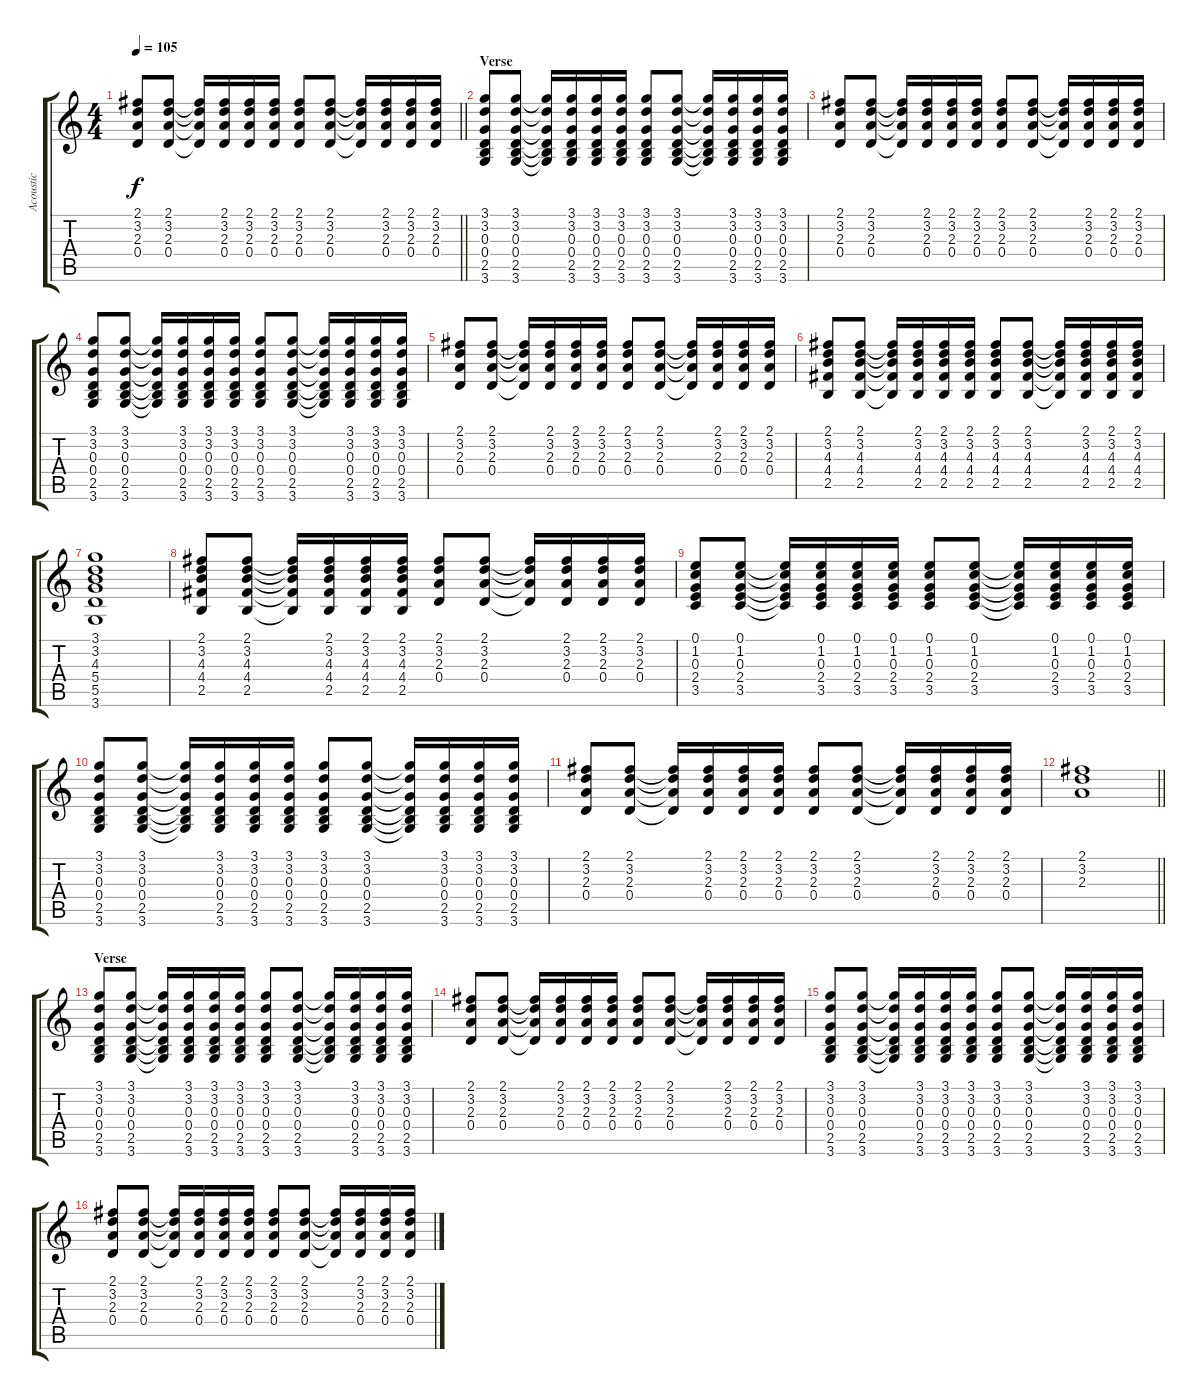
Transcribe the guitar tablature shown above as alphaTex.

\track ("Acoustic " "Acoustic ") {instrument acousticguitarsteel}
\staff {score tabs}
\tuning (E4 B3 G3 D3 A2 E2) {hide}
\ts (4 4)
\tempo 105
\clef g2
\barLineRight lightlight
\ks c
(2.1 3.2 2.3 0.4).8{dy f} (2.1 3.2 2.3 0.4).8 (2.1{t} 3.2{t} 2.3{t} 0.4{t}).16 (2.1 3.2 2.3 0.4).16 (2.1 3.2 2.3 0.4).16 (2.1 3.2 2.3 0.4).16 (2.1 3.2 2.3 0.4).8 (2.1 3.2 2.3 0.4).8 (2.1{t} 3.2{t} 2.3{t} 0.4{t}).16 (2.1 3.2 2.3 0.4).16 (2.1 3.2 2.3 0.4).16 (2.1 3.2 2.3 0.4).16 |
\section ("" "Verse")
(3.1 3.2 0.3 0.4 2.5 3.6).8 (3.1 3.2 0.3 0.4 2.5 3.6).8 (3.1{t} 3.2{t} 0.3{t} 0.4{t} 2.5{t} 3.6{t}).16 (3.1 3.2 0.3 0.4 2.5 3.6).16 (3.1 3.2 0.3 0.4 2.5 3.6).16 (3.1 3.2 0.3 0.4 2.5 3.6).16 (3.1 3.2 0.3 0.4 2.5 3.6).8 (3.1 3.2 0.3 0.4 2.5 3.6).8 (3.1{t} 3.2{t} 0.3{t} 0.4{t} 2.5{t} 3.6{t}).16 (3.1 3.2 0.3 0.4 2.5 3.6).16 (3.1 3.2 0.3 0.4 2.5 3.6).16 (3.1 3.2 0.3 0.4 2.5 3.6).16 |
(2.1 3.2 2.3 0.4).8 (2.1 3.2 2.3 0.4).8 (2.1{t} 3.2{t} 2.3{t} 0.4{t}).16 (2.1 3.2 2.3 0.4).16 (2.1 3.2 2.3 0.4).16 (2.1 3.2 2.3 0.4).16 (2.1 3.2 2.3 0.4).8 (2.1 3.2 2.3 0.4).8 (2.1{t} 3.2{t} 2.3{t} 0.4{t}).16 (2.1 3.2 2.3 0.4).16 (2.1 3.2 2.3 0.4).16 (2.1 3.2 2.3 0.4).16 |
(3.1 3.2 0.3 0.4 2.5 3.6).8 (3.1 3.2 0.3 0.4 2.5 3.6).8 (3.1{t} 3.2{t} 0.3{t} 0.4{t} 2.5{t} 3.6{t}).16 (3.1 3.2 0.3 0.4 2.5 3.6).16 (3.1 3.2 0.3 0.4 2.5 3.6).16 (3.1 3.2 0.3 0.4 2.5 3.6).16 (3.1 3.2 0.3 0.4 2.5 3.6).8 (3.1 3.2 0.3 0.4 2.5 3.6).8 (3.1{t} 3.2{t} 0.3{t} 0.4{t} 2.5{t} 3.6{t}).16 (3.1 3.2 0.3 0.4 2.5 3.6).16 (3.1 3.2 0.3 0.4 2.5 3.6).16 (3.1 3.2 0.3 0.4 2.5 3.6).16 |
(2.1 3.2 2.3 0.4).8 (2.1 3.2 2.3 0.4).8 (2.1{t} 3.2{t} 2.3{t} 0.4{t}).16 (2.1 3.2 2.3 0.4).16 (2.1 3.2 2.3 0.4).16 (2.1 3.2 2.3 0.4).16 (2.1 3.2 2.3 0.4).8 (2.1 3.2 2.3 0.4).8 (2.1{t} 3.2{t} 2.3{t} 0.4{t}).16 (2.1 3.2 2.3 0.4).16 (2.1 3.2 2.3 0.4).16 (2.1 3.2 2.3 0.4).16 |
(2.1 3.2 4.3 4.4 2.5).8 (2.1 3.2 4.3 4.4 2.5).8 (2.1{t} 3.2{t} 4.3{t} 4.4{t} 2.5{t}).16 (2.1 3.2 4.3 4.4 2.5).16 (2.1 3.2 4.3 4.4 2.5).16 (2.1 3.2 4.3 4.4 2.5).16 (2.1 3.2 4.3 4.4 2.5).8 (2.1 3.2 4.3 4.4 2.5).8 (2.1{t} 3.2{t} 4.3{t} 4.4{t} 2.5{t}).16 (2.1 3.2 4.3 4.4 2.5).16 (2.1 3.2 4.3 4.4 2.5).16 (2.1 3.2 4.3 4.4 2.5).16 |
(3.1 3.2 4.3 5.4 5.5 3.6).1 |
(2.1 3.2 4.3 4.4 2.5).8 (2.1 3.2 4.3 4.4 2.5).8 (2.1{t} 3.2{t} 4.3{t} 4.4{t} 2.5{t}).16 (2.1 3.2 4.3 4.4 2.5).16 (2.1 3.2 4.3 4.4 2.5).16 (2.1 3.2 4.3 4.4 2.5).16 (2.1 3.2 2.3 0.4).8 (2.1 3.2 2.3 0.4).8 (2.1{t} 3.2{t} 2.3{t} 0.4{t}).16 (2.1 3.2 2.3 0.4).16 (2.1 3.2 2.3 0.4).16 (2.1 3.2 2.3 0.4).16 |
(0.1 1.2 0.3 2.4 3.5).8 (0.1 1.2 0.3 2.4 3.5).8 (0.1{t} 1.2{t} 0.3{t} 2.4{t} 3.5{t}).16 (0.1 1.2 0.3 2.4 3.5).16 (0.1 1.2 0.3 2.4 3.5).16 (0.1 1.2 0.3 2.4 3.5).16 (0.1 1.2 0.3 2.4 3.5).8 (0.1 1.2 0.3 2.4 3.5).8 (0.1{t} 1.2{t} 0.3{t} 2.4{t} 3.5{t}).16 (0.1 1.2 0.3 2.4 3.5).16 (0.1 1.2 0.3 2.4 3.5).16 (0.1 1.2 0.3 2.4 3.5).16 |
(3.1 3.2 0.3 0.4 2.5 3.6).8 (3.1 3.2 0.3 0.4 2.5 3.6).8 (3.1{t} 3.2{t} 0.3{t} 0.4{t} 2.5{t} 3.6{t}).16 (3.1 3.2 0.3 0.4 2.5 3.6).16 (3.1 3.2 0.3 0.4 2.5 3.6).16 (3.1 3.2 0.3 0.4 2.5 3.6).16 (3.1 3.2 0.3 0.4 2.5 3.6).8 (3.1 3.2 0.3 0.4 2.5 3.6).8 (3.1{t} 3.2{t} 0.3{t} 0.4{t} 2.5{t} 3.6{t}).16 (3.1 3.2 0.3 0.4 2.5 3.6).16 (3.1 3.2 0.3 0.4 2.5 3.6).16 (3.1 3.2 0.3 0.4 2.5 3.6).16 |
(2.1 3.2 2.3 0.4).8 (2.1 3.2 2.3 0.4).8 (2.1{t} 3.2{t} 2.3{t} 0.4{t}).16 (2.1 3.2 2.3 0.4).16 (2.1 3.2 2.3 0.4).16 (2.1 3.2 2.3 0.4).16 (2.1 3.2 2.3 0.4).8 (2.1 3.2 2.3 0.4).8 (2.1{t} 3.2{t} 2.3{t} 0.4{t}).16 (2.1 3.2 2.3 0.4).16 (2.1 3.2 2.3 0.4).16 (2.1 3.2 2.3 0.4).16 |
\barLineRight lightlight
(2.1 3.2 2.3).1 |
\section ("" "Verse")
(3.1 3.2 0.3 0.4 2.5 3.6).8 (3.1 3.2 0.3 0.4 2.5 3.6).8 (3.1{t} 3.2{t} 0.3{t} 0.4{t} 2.5{t} 3.6{t}).16 (3.1 3.2 0.3 0.4 2.5 3.6).16 (3.1 3.2 0.3 0.4 2.5 3.6).16 (3.1 3.2 0.3 0.4 2.5 3.6).16 (3.1 3.2 0.3 0.4 2.5 3.6).8 (3.1 3.2 0.3 0.4 2.5 3.6).8 (3.1{t} 3.2{t} 0.3{t} 0.4{t} 2.5{t} 3.6{t}).16 (3.1 3.2 0.3 0.4 2.5 3.6).16 (3.1 3.2 0.3 0.4 2.5 3.6).16 (3.1 3.2 0.3 0.4 2.5 3.6).16 |
(2.1 3.2 2.3 0.4).8 (2.1 3.2 2.3 0.4).8 (2.1{t} 3.2{t} 2.3{t} 0.4{t}).16 (2.1 3.2 2.3 0.4).16 (2.1 3.2 2.3 0.4).16 (2.1 3.2 2.3 0.4).16 (2.1 3.2 2.3 0.4).8 (2.1 3.2 2.3 0.4).8 (2.1{t} 3.2{t} 2.3{t} 0.4{t}).16 (2.1 3.2 2.3 0.4).16 (2.1 3.2 2.3 0.4).16 (2.1 3.2 2.3 0.4).16 |
(3.1 3.2 0.3 0.4 2.5 3.6).8 (3.1 3.2 0.3 0.4 2.5 3.6).8 (3.1{t} 3.2{t} 0.3{t} 0.4{t} 2.5{t} 3.6{t}).16 (3.1 3.2 0.3 0.4 2.5 3.6).16 (3.1 3.2 0.3 0.4 2.5 3.6).16 (3.1 3.2 0.3 0.4 2.5 3.6).16 (3.1 3.2 0.3 0.4 2.5 3.6).8 (3.1 3.2 0.3 0.4 2.5 3.6).8 (3.1{t} 3.2{t} 0.3{t} 0.4{t} 2.5{t} 3.6{t}).16 (3.1 3.2 0.3 0.4 2.5 3.6).16 (3.1 3.2 0.3 0.4 2.5 3.6).16 (3.1 3.2 0.3 0.4 2.5 3.6).16 |
(2.1 3.2 2.3 0.4).8 (2.1 3.2 2.3 0.4).8 (2.1{t} 3.2{t} 2.3{t} 0.4{t}).16 (2.1 3.2 2.3 0.4).16 (2.1 3.2 2.3 0.4).16 (2.1 3.2 2.3 0.4).16 (2.1 3.2 2.3 0.4).8 (2.1 3.2 2.3 0.4).8 (2.1{t} 3.2{t} 2.3{t} 0.4{t}).16 (2.1 3.2 2.3 0.4).16 (2.1 3.2 2.3 0.4).16 (2.1 3.2 2.3 0.4).16
